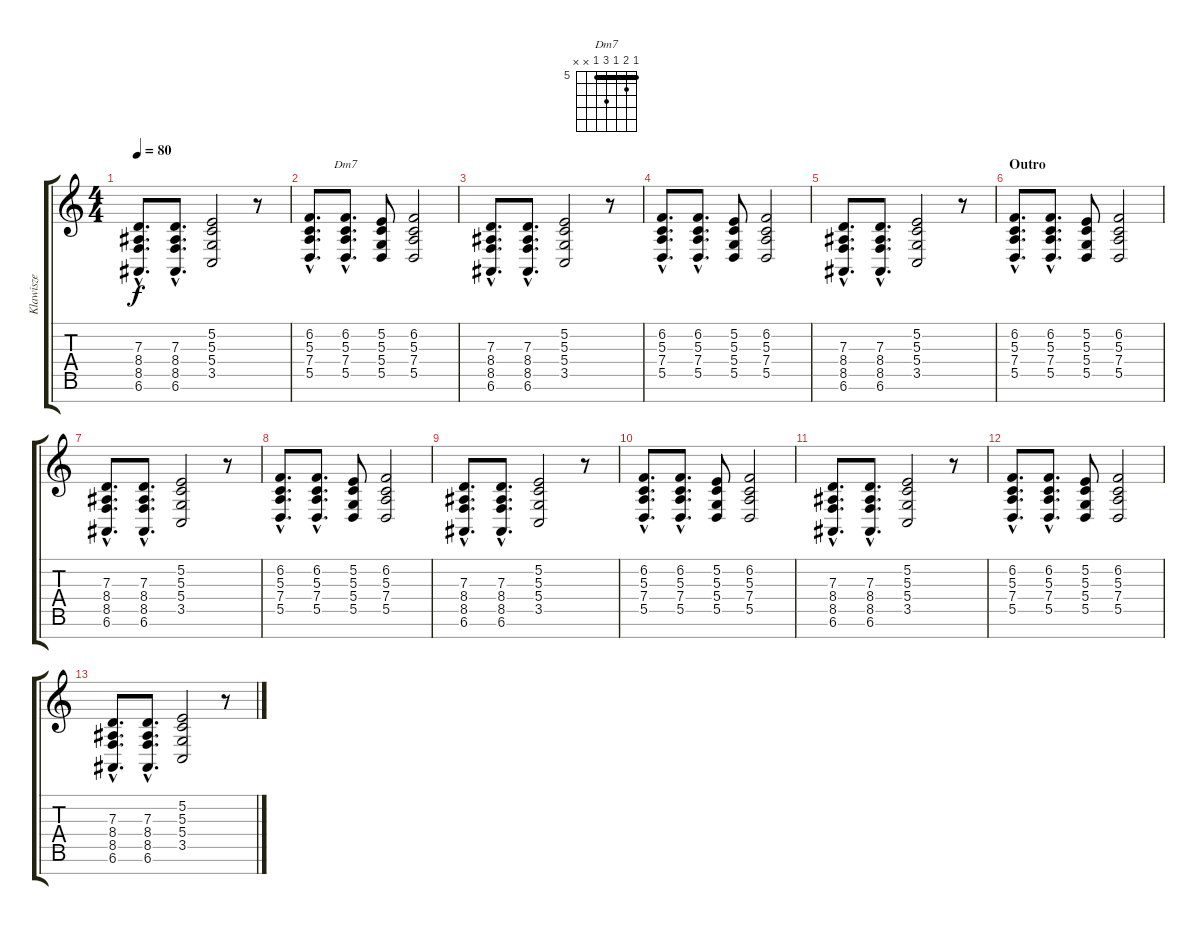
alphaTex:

\track ("Klawisze" "Klawisze") {instrument brightacousticpiano}
\staff {score tabs}
\tuning (E4 B3 G3 D3 A2 E2 B1) {hide}
\chord ("Dm7" 5 6 5 7 5 x x) {firstfret 5 barre 5}
\ts (4 4)
\tempo 80
\clef g2
\ks c
(7.3{hac} 8.4{hac} 8.5{hac} 6.6{hac}).8{d dy f} (7.3{hac} 8.4{hac} 8.5{hac} 6.6{hac}).8{d} (5.2 5.3 5.4 3.5).2 r.8 |
(6.2{hac} 5.3{hac} 7.4{hac} 5.5{hac}).8{d} (6.2{hac} 5.3{hac} 7.4{hac} 5.5{hac}).8{d ch "Dm7"} (5.2 5.3 5.4 5.5).8 (6.2 5.3 7.4 5.5).2 |
(7.3{hac} 8.4{hac} 8.5{hac} 6.6{hac}).8{d} (7.3{hac} 8.4{hac} 8.5{hac} 6.6{hac}).8{d} (5.2 5.3 5.4 3.5).2 r.8 |
(6.2{hac} 5.3{hac} 7.4{hac} 5.5{hac}).8{d} (6.2{hac} 5.3{hac} 7.4{hac} 5.5{hac}).8{d} (5.2 5.3 5.4 5.5).8 (6.2 5.3 7.4 5.5).2 |
(7.3{hac} 8.4{hac} 8.5{hac} 6.6{hac}).8{d} (7.3{hac} 8.4{hac} 8.5{hac} 6.6{hac}).8{d} (5.2 5.3 5.4 3.5).2 r.8 |
\section ("" "Outro")
(6.2{hac} 5.3{hac} 7.4{hac} 5.5{hac}).8{d} (6.2{hac} 5.3{hac} 7.4{hac} 5.5{hac}).8{d} (5.2 5.3 5.4 5.5).8 (6.2 5.3 7.4 5.5).2 |
(7.3{hac} 8.4{hac} 8.5{hac} 6.6{hac}).8{d} (7.3{hac} 8.4{hac} 8.5{hac} 6.6{hac}).8{d} (5.2 5.3 5.4 3.5).2 r.8 |
(6.2{hac} 5.3{hac} 7.4{hac} 5.5{hac}).8{d} (6.2{hac} 5.3{hac} 7.4{hac} 5.5{hac}).8{d} (5.2 5.3 5.4 5.5).8 (6.2 5.3 7.4 5.5).2 |
(7.3{hac} 8.4{hac} 8.5{hac} 6.6{hac}).8{d} (7.3{hac} 8.4{hac} 8.5{hac} 6.6{hac}).8{d} (5.2 5.3 5.4 3.5).2 r.8 |
(6.2{hac} 5.3{hac} 7.4{hac} 5.5{hac}).8{d} (6.2{hac} 5.3{hac} 7.4{hac} 5.5{hac}).8{d} (5.2 5.3 5.4 5.5).8 (6.2 5.3 7.4 5.5).2 |
(7.3{hac} 8.4{hac} 8.5{hac} 6.6{hac}).8{d} (7.3{hac} 8.4{hac} 8.5{hac} 6.6{hac}).8{d} (5.2 5.3 5.4 3.5).2 r.8 |
(6.2{hac} 5.3{hac} 7.4{hac} 5.5{hac}).8{d} (6.2{hac} 5.3{hac} 7.4{hac} 5.5{hac}).8{d} (5.2 5.3 5.4 5.5).8 (6.2 5.3 7.4 5.5).2 |
(7.3{hac} 8.4{hac} 8.5{hac} 6.6{hac}).8{d} (7.3{hac} 8.4{hac} 8.5{hac} 6.6{hac}).8{d} (5.2 5.3 5.4 3.5).2 r.8
